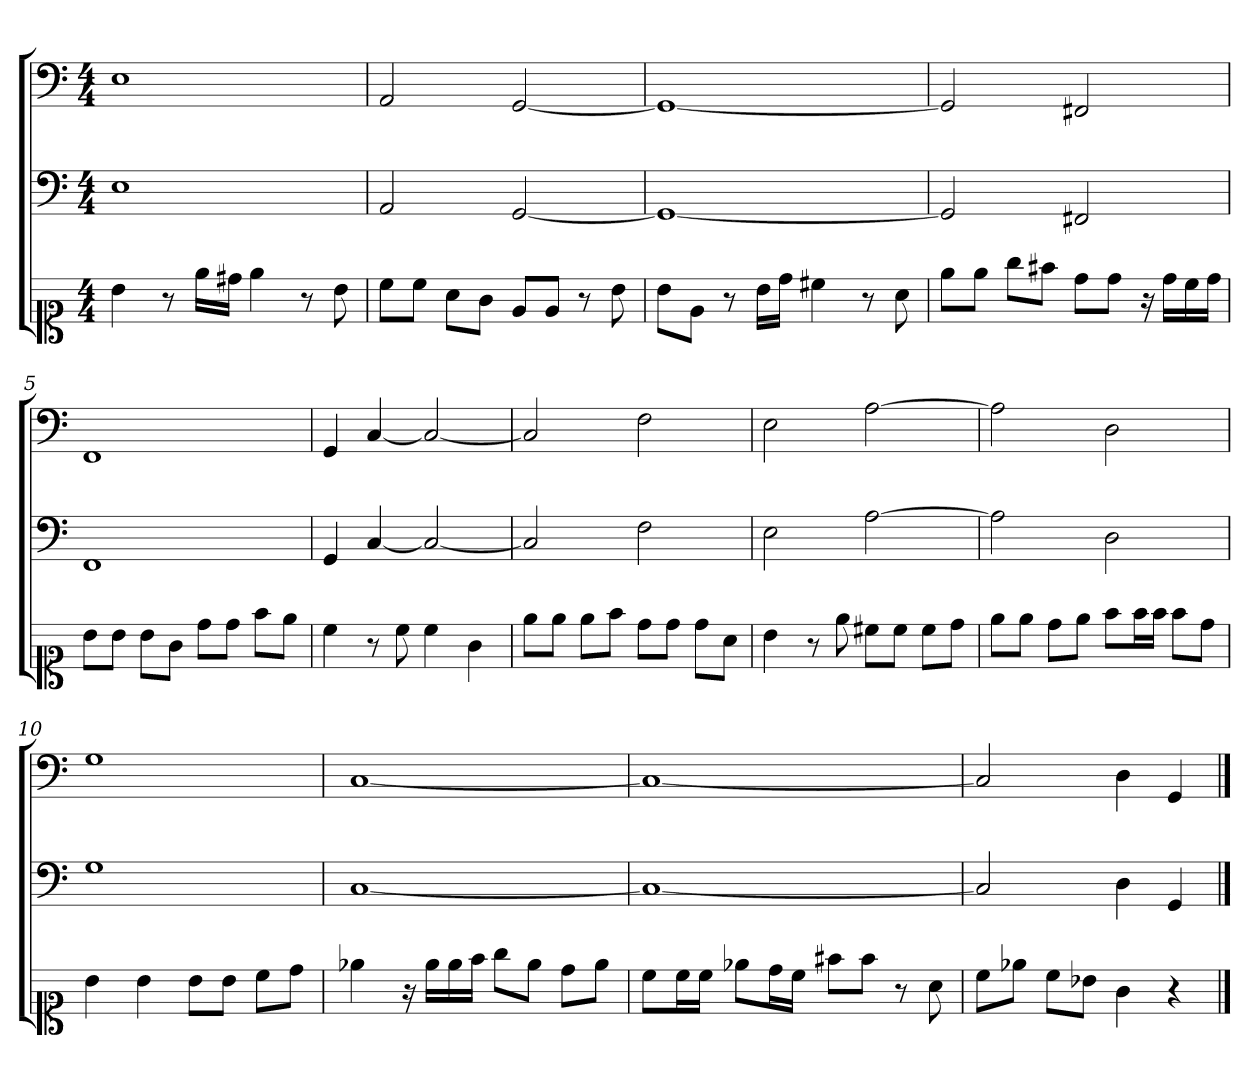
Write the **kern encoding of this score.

**kern	**kern	**kern
*part3	*part2	*part1
*staff3	*staff2	*staff1
*clefC1	*	*
*k[]	*k[]	*k[]
*C:	*C:	*C:
*M4/4	*M4/4	*M4/4
=1	=1	=1
4b	1E	1E
8r	.	.
16ee\LL	.	.
16dd#X\JJ	.	.
4ee	.	.
8r	.	.
8b	.	.
=2	=2	=2
8cc\L	2AA	2AA
8cc\J	.	.
8a\L	.	.
8g\J	.	.
8e/L	[2GG	[2GG
8e/J	.	.
8r	.	.
8b	.	.
=3	=3	=3
8b\L	1GG_	1GG_
8e\J	.	.
8r	.	.
16b\LL	.	.
16dd\JJ	.	.
4cc#X	.	.
8r	.	.
8a	.	.
=4	=4	=4
8ee\L	2GG]	2GG]
8ee\J	.	.
8gg\L	.	.
8ff#X\J	.	.
8dd\L	2FF#X	2FF#X
8dd\J	.	.
16r	.	.
16dd\LL	.	.
16cc\	.	.
16dd\JJ	.	.
=5	=5	=5
8b\L	1FF	1FF
8b\J	.	.
8b\L	.	.
8g\J	.	.
8dd\L	.	.
8dd\J	.	.
8ff\L	.	.
8ee\J	.	.
=6	=6	=6
4cc	4GG	4GG
8r	[4C	[4C
8cc	.	.
4cc	2C_	2C_
4g	.	.
=7	=7	=7
8ee\L	2C]	2C]
8ee\J	.	.
8ee\L	.	.
8ff\J	.	.
8dd\L	2F	2F
8dd\J	.	.
8dd\L	.	.
8a\J	.	.
=8	=8	=8
4b	2E	2E
8r	.	.
8ee	.	.
8cc#X\L	[2A	[2A
8cc#\J	.	.
8cc#\L	.	.
8dd\J	.	.
=9	=9	=9
8ee\L	2A]	2A]
8ee\J	.	.
8dd\L	.	.
8ee\J	.	.
8ff\L	2D	2D
16ff\L	.	.
16ff\JJ	.	.
8ff\L	.	.
8dd\J	.	.
=10	=10	=10
4b	1G	1G
4b	.	.
8b\L	.	.
8b\J	.	.
8cc\L	.	.
8dd\J	.	.
=11	=11	=11
4ee-X	[1C	[1C
16r	.	.
16ee-\LL	.	.
16ee-\	.	.
16ff\JJ	.	.
8gg\L	.	.
8ee-\J	.	.
8dd\L	.	.
8ee-\J	.	.
=12	=12	=12
8cc\L	1C_	1C_
16cc\L	.	.
16cc\JJ	.	.
8ee-X\L	.	.
16dd\L	.	.
16cc\JJ	.	.
8ff#X\L	.	.
8ff#\J	.	.
8r	.	.
8a	.	.
=13	=13	=13
8cc\L	2C]	2C]
8ee-X\J	.	.
8cc\L	.	.
8b-X\J	.	.
4g	4D	4D
4r	4GG	4GG
==	==	==
*-	*-	*-
